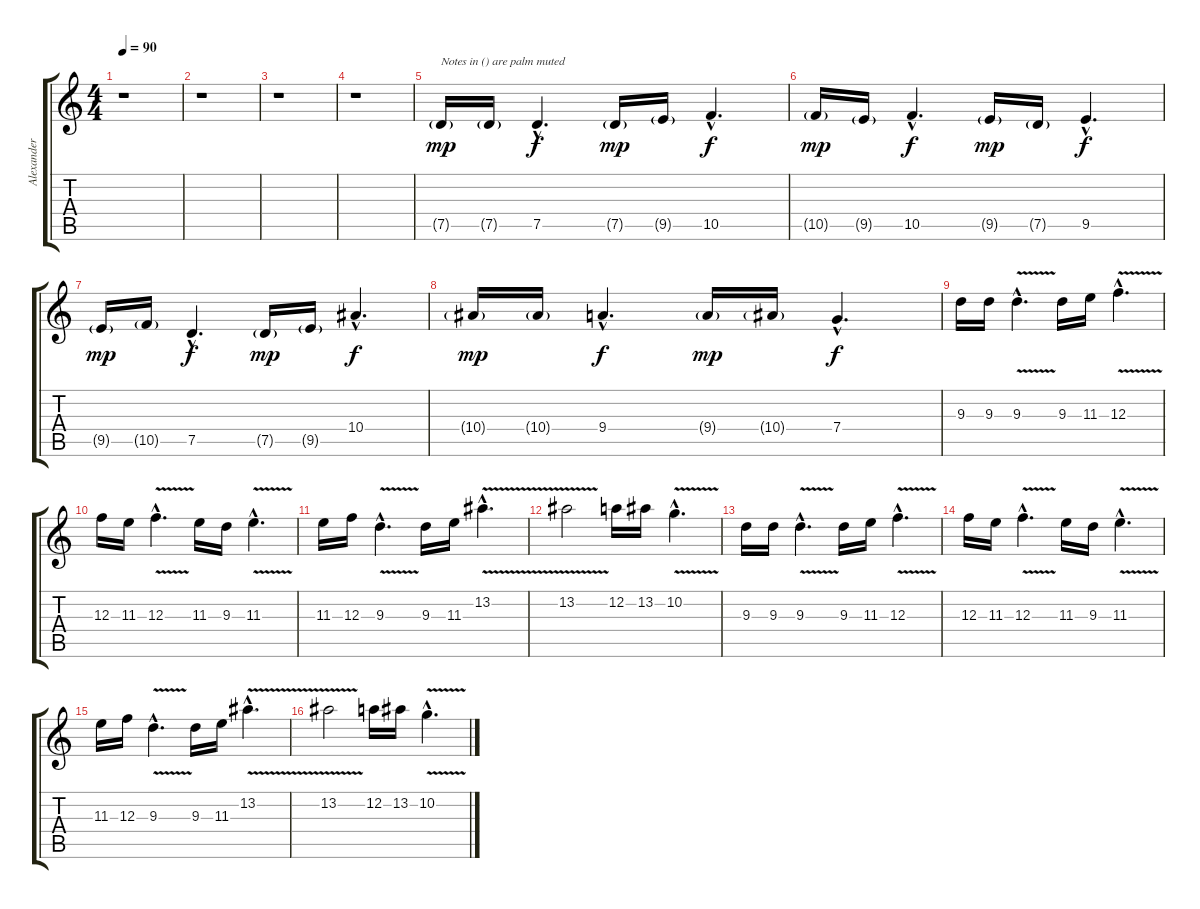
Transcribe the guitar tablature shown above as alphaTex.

\track ("Alexander" "Alexander") {instrument distortionguitar}
\staff {score tabs}
\tuning (D4 A3 F3 C3 G2 D2) {hide}
\ts (4 4)
\tempo 90
\clef g2
\ks c
r.1{dy mp instrument distortionguitar} |
r.1 |
r.1 |
r.1 |
7.5{g}.16{txt "Notes in () are palm muted"} 7.5{g}.16 7.5{hac}.4{d dy f} 7.5{g}.16{dy mp} 9.5{g}.16 10.5{hac}.4{d dy f} |
10.5{g}.16{dy mp} 9.5{g}.16 10.5{hac}.4{d dy f} 9.5{g}.16{dy mp} 7.5{g}.16 9.5{hac}.4{d dy f} |
9.5{g}.16{dy mp} 10.5{g}.16 7.5{hac}.4{d dy f} 7.5{g}.16{dy mp} 9.5{g}.16 10.4{hac}.4{d dy f} |
10.4{g}.16{dy mp} 10.4{g}.16 9.4{hac}.4{d dy f} 9.4{g}.16{dy mp} 10.4{g}.16 7.4{hac}.4{d dy f} |
9.3.16 9.3.16 9.3{v hac}.4{d} 9.3.16 11.3.16 12.3{v hac}.4{d} |
12.3.16 11.3.16 12.3{v hac}.4{d} 11.3.16 9.3.16 11.3{v hac}.4{d} |
11.3.16 12.3.16 9.3{v hac}.4{d} 9.3.16 11.3.16 13.2{v hac}.4{d} |
13.2{v}.2 12.2.16 13.2.16 10.2{v hac}.4{d} |
9.3.16 9.3.16 9.3{v hac}.4{d} 9.3.16 11.3.16 12.3{v hac}.4{d} |
12.3.16 11.3.16 12.3{v hac}.4{d} 11.3.16 9.3.16 11.3{v hac}.4{d} |
11.3.16 12.3.16 9.3{v hac}.4{d} 9.3.16 11.3.16 13.2{v hac}.4{d} |
13.2{v}.2 12.2.16 13.2.16 10.2{v hac}.4{d}
